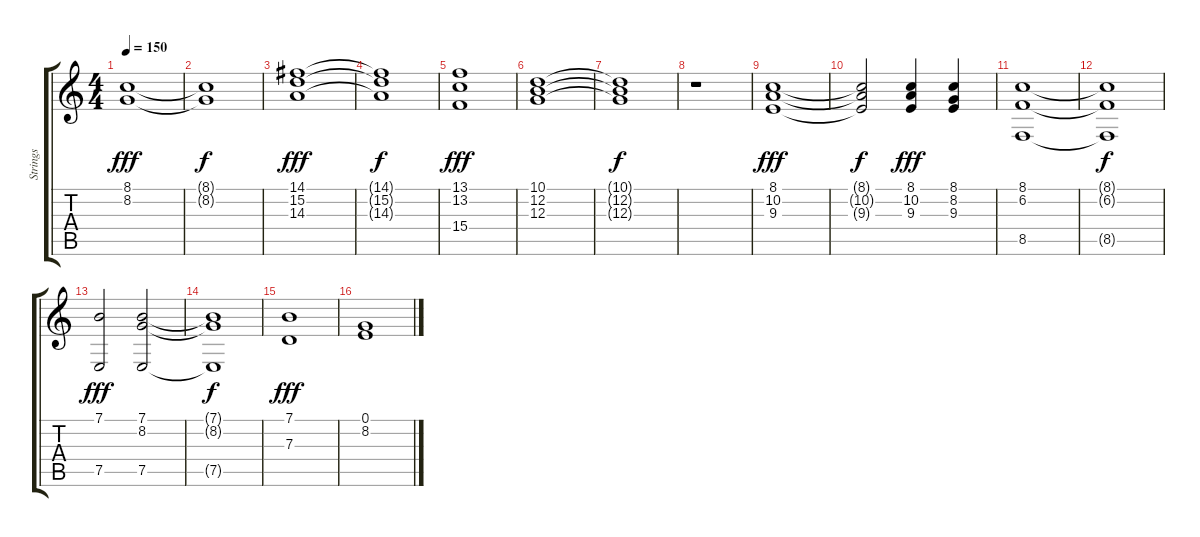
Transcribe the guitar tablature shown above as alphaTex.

\track ("Strings" "Strings") {instrument stringensemble1}
\staff {score tabs}
\tuning (E4 B3 G3 D3 A2 E2) {hide}
\ts (4 4)
\tempo 150
\clef g2
\ks c
(8.1 8.2).1{dy fff} |
(8.1{t} 8.2{t}).1{dy f} |
(14.1 15.2 14.3).1{dy fff} |
(14.1{t} 15.2{t} 14.3{t}).1{dy f} |
(13.1 13.2 15.4).1{dy fff} |
(10.1 12.2 12.3).1 |
(10.1{t} 12.2{t} 12.3{t}).1{dy f} |
r.1 |
(8.1 10.2 9.3).1{dy fff} |
(8.1{t} 10.2{t} 9.3{t}).2{dy f} (8.1 10.2 9.3).4{dy fff} (8.1 8.2 9.3).4 |
(8.1 6.2 8.5).1 |
(8.1{t} 6.2{t} 8.5{t}).1{dy f} |
(7.1 7.5).2{dy fff} (7.1 8.2 7.5).2 |
(7.1{t} 8.2{t} 7.5{t}).1{dy f} |
(7.1 7.3).1{dy fff} |
(0.1 8.2).1
